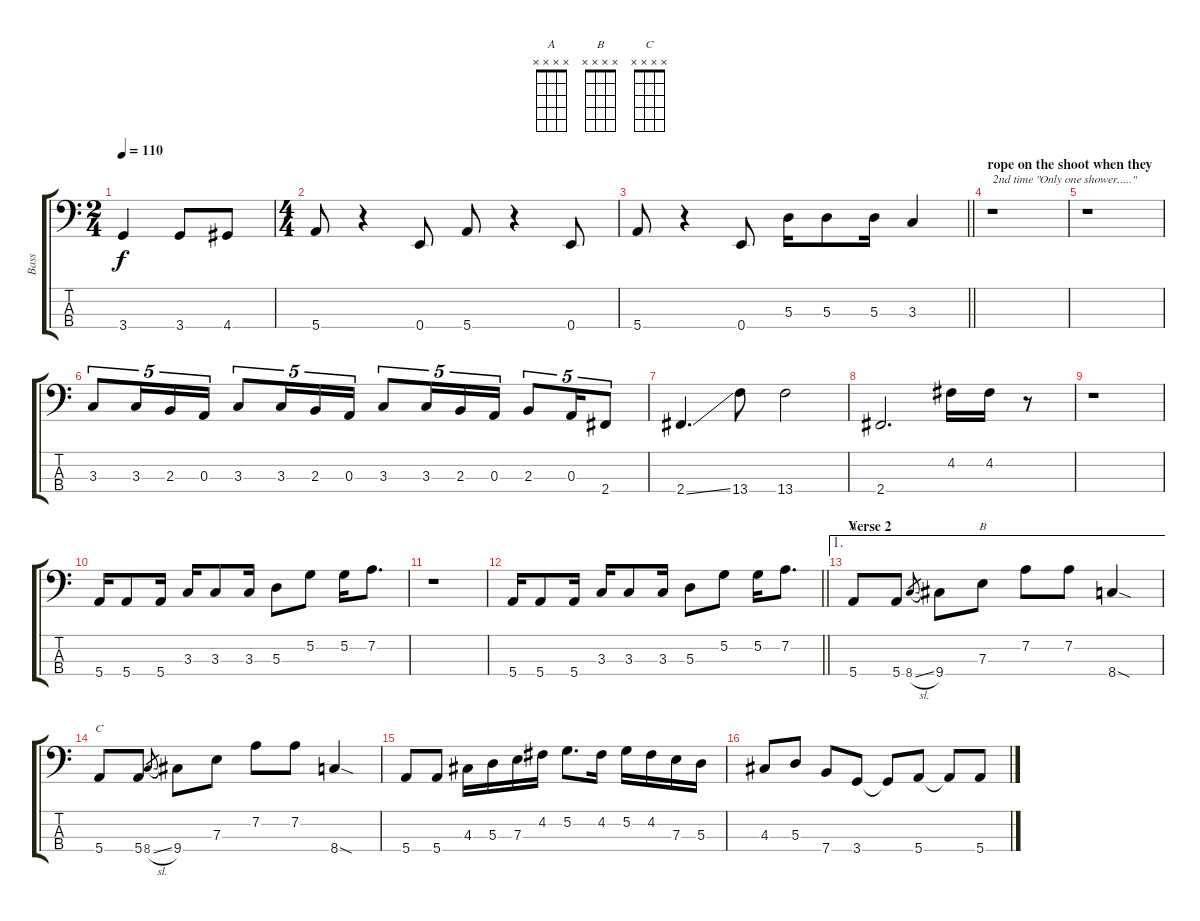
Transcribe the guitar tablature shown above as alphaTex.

\track ("Bass" "Bass") {instrument electricbassfinger}
\staff {score tabs}
\tuning (G2 D2 A1 E1) {hide}
\chord ("A" x x x x)
\chord ("B" x x x x)
\chord ("C" x x x x)
\ts (2 4)
\tempo 110
\clef f4
\ks c
3.4{t}.4{dy f} 3.4.8 4.4.8 |
\ts (4 4)
5.4.8 r.4 0.4.8 5.4.8 r.4 0.4.8 |
\barLineRight lightlight
5.4.8 r.4 0.4.8 5.3.16 5.3.8 5.3.16 3.3.4 |
\section ("" "rope on the shoot when they")
r.1{txt "2nd time \"Only one shower.....\""} |
r.1 |
3.3.8{tu (5 4)} 3.3.16{tu (5 4)} 2.3.16{tu (5 4)} 0.3.16{tu (5 4)} 3.3.8{tu (5 4)} 3.3.16{tu (5 4)} 2.3.16{tu (5 4)} 0.3.16{tu (5 4)} 3.3.8{tu (5 4)} 3.3.16{tu (5 4)} 2.3.16{tu (5 4)} 0.3.16{tu (5 4)} 2.3.8{tu (5 4)} 0.3.16{tu (5 4)} 2.4.8{tu (5 4)} |
2.4{ss}.4{d} 13.4.8 13.4.2 |
2.4.2{d} 4.2.16 4.2.16 r.8 |
r.1 |
5.4.16 5.4.8 5.4.16 3.3.16 3.3.8 3.3.16 5.3.8 5.2.8 5.2.16 7.2.8{d} |
r.1 |
\barLineRight lightlight
5.4.16 5.4.8 5.4.16 3.3.16 3.3.8 3.3.16 5.3.8 5.2.8 5.2.16 7.2.8{d} |
\ae 1
\section ("" "Verse 2")
5.4.8{ch "A"} 5.4.8 8.4{sl}.8{gr} 9.4.8 7.3.8{ch "B"} 7.2.8 7.2.8 8.4{sod}.4 |
5.4.8{ch "C"} 5.4.8 8.4{sl}.8{gr} 9.4.8 7.3.8 7.2.8 7.2.8 8.4{sod}.4 |
5.4.8 5.4.8 4.3.16 5.3.16 7.3.16 4.2.16 5.2.8{d} 4.2.16 5.2.16 4.2.16 7.3.16 5.3.16 |
4.3.8 5.3.8 7.4.8 3.4.8 3.4{t}.8 5.4.8 5.4{t}.8 5.4.8
